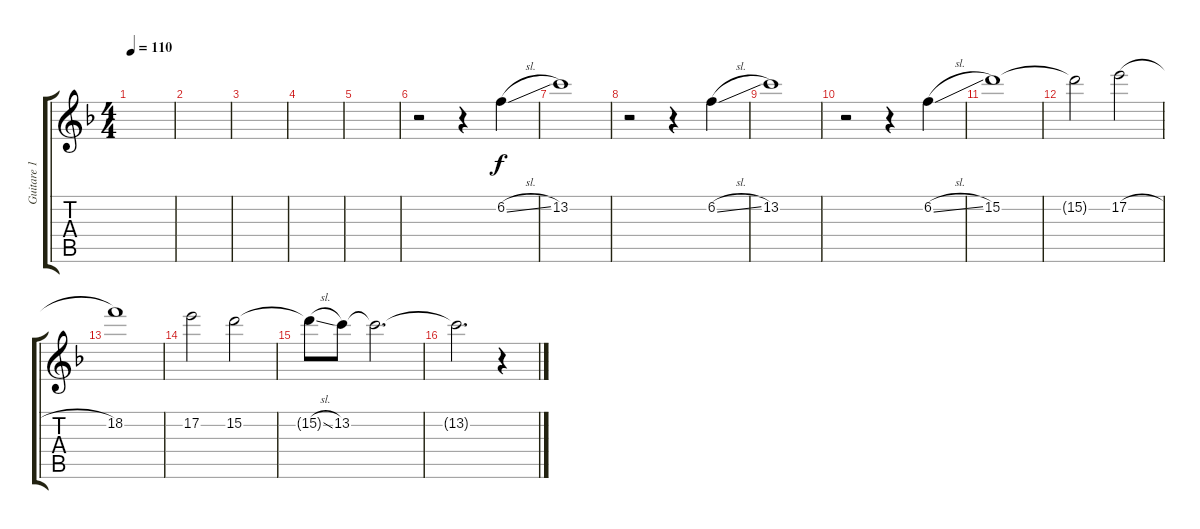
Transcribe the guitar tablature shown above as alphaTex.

\track ("Guitare 1" "Guitare 1") {instrument overdrivenguitar}
\staff {score tabs}
\tuning (E4 B3 G3 D3 A2 E2) {hide}
\ts (4 4)
\tempo 110
\clef g2
\ks f
|
|
|
|
|
r.2 r.4 6.2{sl}.4 |
13.2.1 |
r.2 r.4 6.2{sl}.4 |
13.2.1 |
r.2 r.4 6.2{sl}.4 |
15.2.1 |
15.2{t}.2 17.2{h}.2 |
18.2.1 |
17.2.2 15.2.2 |
15.2{sl t}.8 13.2.8 13.2{t}.2{d} |
13.2{t}.2{d} r.4
